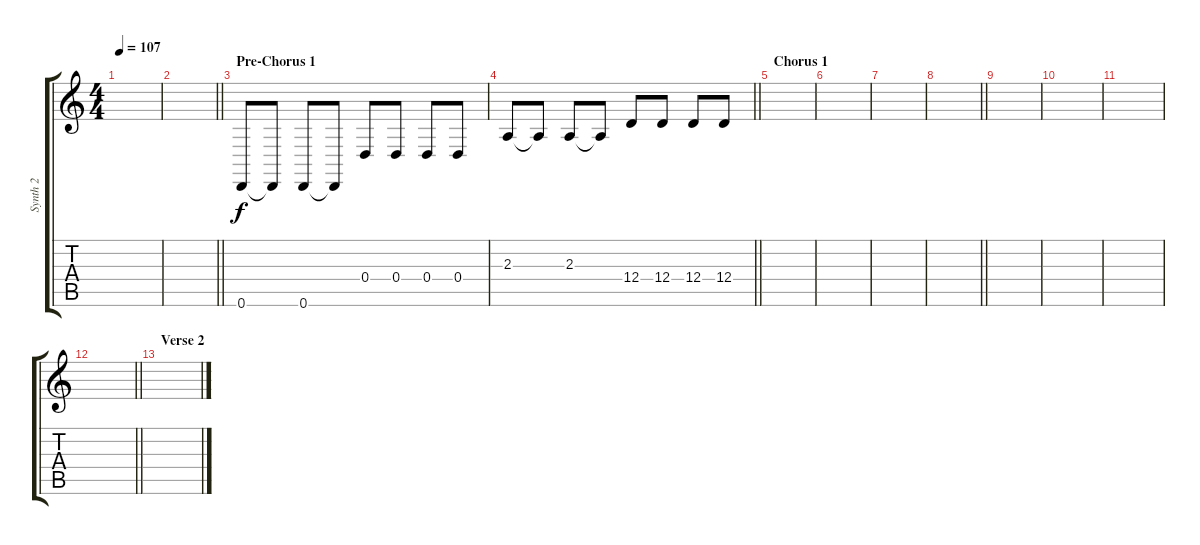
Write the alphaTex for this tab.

\track ("Synth 2" "Synth 2") {instrument pad3polysynth}
\staff {score tabs}
\tuning (E4 B3 G3 D3 A2 D2) {hide}
\ts (4 4)
\tempo 107
\clef g2
\ks c
|
\barLineRight lightlight
|
\section ("" "Pre-Chorus 1")
0.6.8 0.6{t}.8 0.6.8 0.6{t}.8 0.4.8 0.4.8 0.4.8 0.4.8 |
\barLineRight lightlight
2.3.8 2.3{t}.8 2.3.8 2.3{t}.8 12.4.8 12.4.8 12.4.8 12.4.8 |
\section ("" "Chorus 1")
|
|
|
\barLineRight lightlight
|
|
|
|
\barLineRight lightlight
|
\section ("" "Verse 2")
